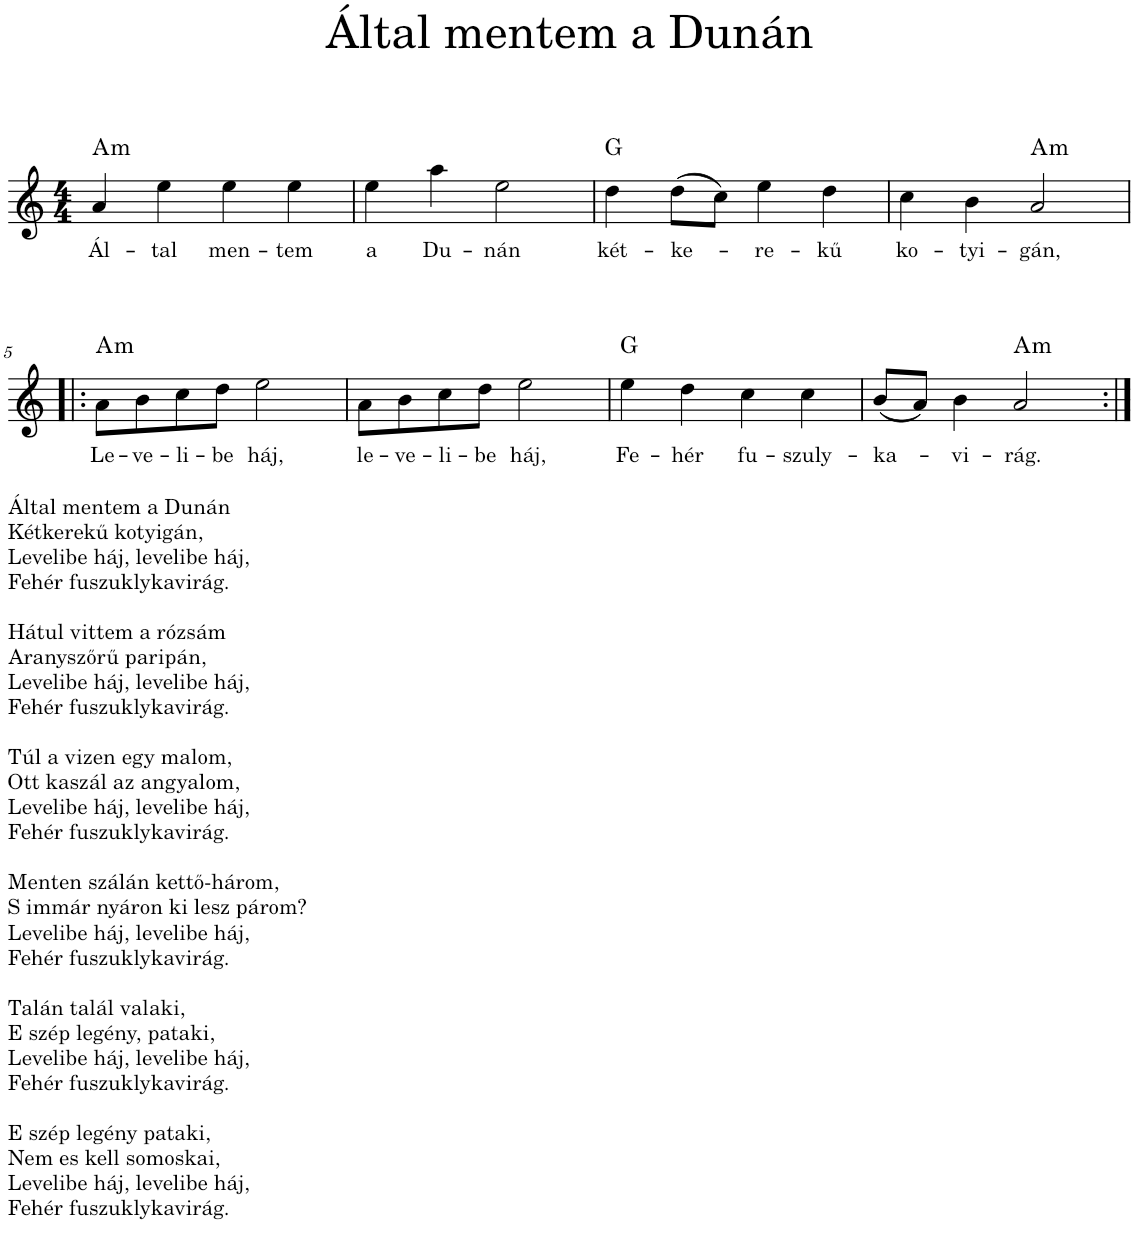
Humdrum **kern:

**kern	**text	**harte
*part1	*part1	*part1
*staff1	*staff1	*
*I"Piano	*	*
*I'Pno.	*	*
*clefG2	*	*
*k[]	*	*
*M4/4	*	*
=1	=1	=1
!	!LO:LY:b	!LO:H:kt=m
4a/	Ál-	A:min
!	!LO:LY:b	!
4ee\	-tal	.
!	!LO:LY:b	!
4ee\	men-	.
!	!LO:LY:b	!
4ee\	-tem	.
=2	=2	=2
!	!LO:LY:b	!
4ee\	a	.
!	!LO:LY:b	!
4aa\	Du-	.
!	!LO:LY:b	!
2ee\	-nán	.
=3	=3	=3
!	!LO:LY:b	!
4dd\	két-	G:maj
!	!LO:LY:b	!
(8dd\L	-ke-	.
8cc\J)	.	.
!	!LO:LY:b	!
4ee\	-re-	.
!	!LO:LY:b	!
4dd\	-kű	.
=4	=4	=4
!	!LO:LY:b	!
4cc\	ko-	.
!	!LO:LY:b	!
4b\	-tyi-	.
!	!LO:LY:b	!LO:H:kt=m
2a/	-gán,	A:min
!!LO:LB:g=z
=5!|:	=5!|:	=5!|:
!LO:TX:b:t=Által mentem a Dunán	!	!
!LO:TX:b:t=Kétkerekű kotyigán,	!	!
!LO:TX:b:t=Levelibe háj, levelibe háj,	!	!
!LO:TX:b:t=Fehér fuszuklykavirág.	!	!
!LO:TX:b:t=Hátul vittem a rózsám	!	!
!LO:TX:b:t=Aranyszőrű paripán,	!	!
!LO:TX:b:t=Levelibe háj, levelibe háj,	!	!
!LO:TX:b:t=Fehér fuszuklykavirág.	!	!
!LO:TX:b:t=Túl a vizen egy malom,	!	!
!LO:TX:b:t=Ott kaszál az angyalom,	!	!
!LO:TX:b:t=Levelibe háj, levelibe háj,	!	!
!LO:TX:b:t=Fehér fuszuklykavirág.	!	!
!LO:TX:b:t=Menten szálán kettő-három,	!	!
!LO:TX:b:t=S immár nyáron ki lesz párom?	!	!
!LO:TX:b:t=Levelibe háj, levelibe háj,	!	!
!LO:TX:b:t=Fehér fuszuklykavirág.	!	!
!LO:TX:b:t=Talán talál valaki,	!	!
!LO:TX:b:t=E szép legény, pataki,	!	!
!LO:TX:b:t=Levelibe háj, levelibe háj,	!	!
!LO:TX:b:t=Fehér fuszuklykavirág.	!	!
!LO:TX:b:t=E szép legény pataki,	!	!
!LO:TX:b:t=Nem es kell somoskai,	!	!
!LO:TX:b:t=Levelibe háj, levelibe háj,	!	!
!LO:TX:b:t=Fehér fuszuklykavirág.	!	!
!	!LO:LY:b	!LO:H:kt=m
8a\L	Le-	A:min
!	!LO:LY:b	!
8b\	-ve-	.
!	!LO:LY:b	!
8cc\	-li-	.
!	!LO:LY:b	!
8dd\J	-be	.
!	!LO:LY:b	!
2ee\	háj,	.
=6	=6	=6
!	!LO:LY:b	!
8a\L	le-	.
!	!LO:LY:b	!
8b\	-ve-	.
!	!LO:LY:b	!
8cc\	-li-	.
!	!LO:LY:b	!
8dd\J	-be	.
!	!LO:LY:b	!
2ee\	háj,	.
=7	=7	=7
!	!LO:LY:b	!
4ee\	Fe-	G:maj
!	!LO:LY:b	!
4dd\	-hér	.
!	!LO:LY:b	!
4cc\	fu-	.
!	!LO:LY:b	!
4cc\	-szuly-	.
=8	=8	=8
!	!LO:LY:b	!
(8b/L	-ka-	.
8a/J)	.	.
!	!LO:LY:b	!
4b\	-vi-	.
!	!LO:LY:b	!LO:H:kt=m
2a/	-rág.	A:min
=:|!	=:|!	=:|!
*-	*-	*-
